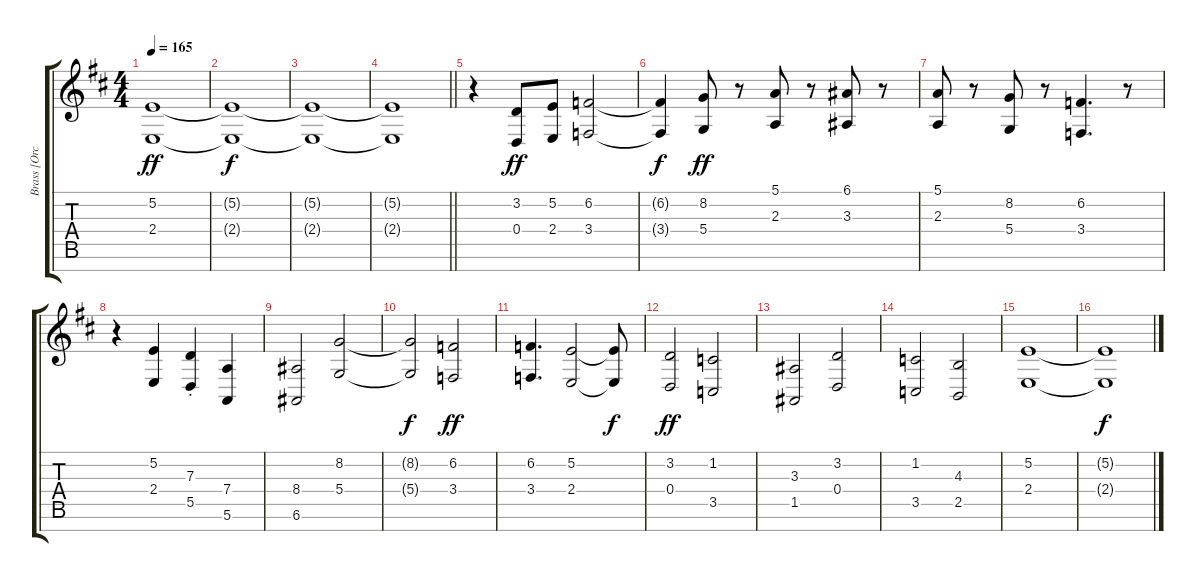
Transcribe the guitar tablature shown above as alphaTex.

\track ("Brass [Orchestra]" "Brass [Orc") {instrument trumpet}
\staff {score tabs}
\tuning (E4 B3 G3 D3 A2 E2 B1) {hide}
\ts (4 4)
\tempo 165
\clef g2
\ks d
(5.2 2.4).1{dy ff} |
(5.2{t} 2.4{t}).1{dy f} |
(5.2{t} 2.4{t}).1 |
\barLineRight lightlight
(5.2{t} 2.4{t}).1 |
r.4{volume 16} (3.2 0.4).8{dy ff} (5.2 2.4).8 (6.2 3.4).2 |
(6.2{t} 3.4{t}).4{dy f} (8.2 5.4).8{dy ff} r.8 (5.1 2.3).8 r.8 (6.1 3.3).8 r.8 |
(5.1 2.3).8 r.8 (8.2 5.4).8 r.8 (6.2 3.4).4{d} r.8 |
r.4 (5.2 2.4).4 (7.3{st} 5.5{st}).4 (7.4 5.6).4 |
(8.4 6.6).2 (8.2 5.4).2 |
(8.2{t} 5.4{t}).2{dy f} (6.2 3.4).2{dy ff} |
(6.2 3.4).4{d} (5.2 2.4).2 (5.2{t} 2.4{t}).8{dy f} |
(3.2 0.4).2{dy ff} (1.2 3.5).2 |
(3.3 1.5).2 (3.2 0.4).2 |
(1.2 3.5).2 (4.3 2.5).2 |
(5.2 2.4).1 |
(5.2{t} 2.4{t}).1{dy f}
